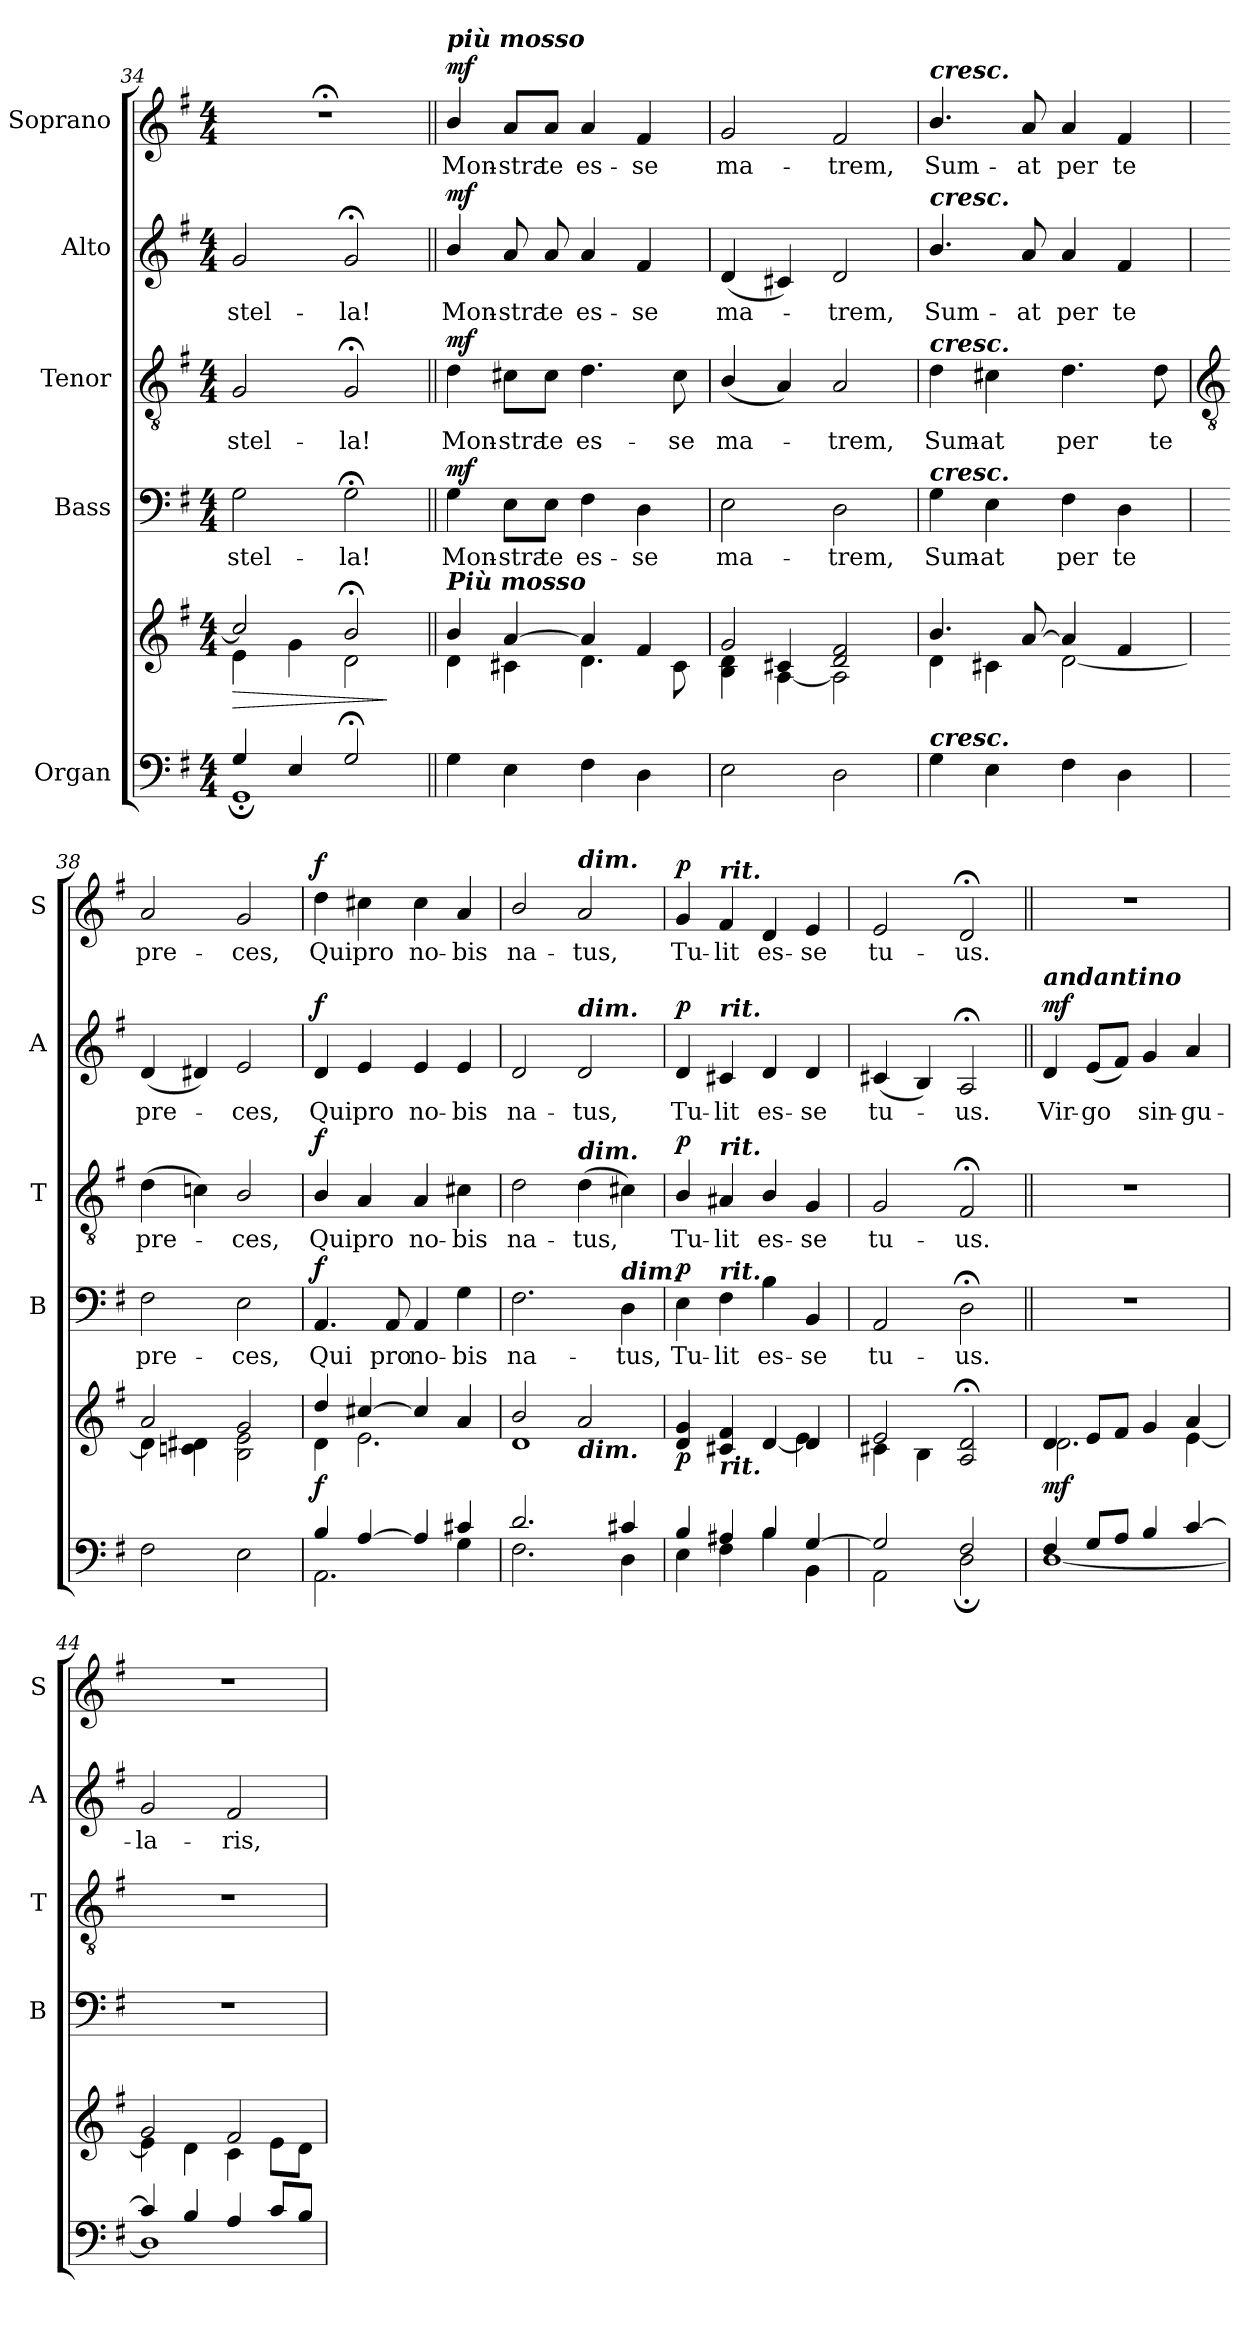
**kern	**kern	**dynam	**kern	**text	**dynam	**kern	**text	**dynam	**kern	**text	**dynam	**kern	**text	**dynam
*part5	*part5	*part5	*part4	*part4	*part4	*part3	*part3	*part3	*part2	*part2	*part2	*part1	*part1	*part1
*staff6	*staff5	*staff5/6	*staff4	*staff4	*staff4	*staff3	*staff3	*staff3	*staff2	*staff2	*staff2	*staff1	*staff1	*staff1
*I"Organ	*	*	*I"Bass	*	*	*I"Tenor	*	*	*I"Alto	*	*	*I"Soprano	*	*
*	*	*	*I'B	*	*	*I'T	*	*	*I'A	*	*	*I'S	*	*
*clefF4	*clefG2	*	*clefF4	*	*	*clefGv2	*	*	*clefG2	*	*	*clefG2	*	*
*k[f#]	*k[f#]	*	*k[f#]	*	*	*k[f#]	*	*	*k[f#]	*	*	*k[f#]	*	*
*G:	*G:	*	*G:	*	*	*G:	*	*	*G:	*	*	*G:	*	*
*M4/4	*M4/4	*	*M4/4	*	*	*M4/4	*	*	*M4/4	*	*	*M4/4	*	*
=34	=34	=34	=34	=34	=34	=34	=34	=34	=34	=34	=34	=34	=34	=34
*^	*	*	*	*	*	*	*	*	*	*	*	*	*	*
*	*^	*	*	*	*	*	*	*	*	*	*	*	*	*	*
!	!	!	!	!LO:HP:b	!	!LO:LY:b	!	!	!LO:LY:b	!	!	!LO:LY:b	!	!	!	!
*	*	*	*^	*	*	*	*	*	*	*	*	*	*	*	*	*
4G/	1GG;\	1ryy	2cc/]	4e\	>	2G	stel-	.	2G	stel-	.	2g	stel-	.	1r;<	.	.
4E/	.	.	.	4g\	.	.	.	.	.	.	.	.	.	.	.	.	.
!	!	!	!	!	!	!	!LO:LY:b	!	!	!LO:LY:b	!	!	!LO:LY:b	!	!	!	!
2G;</	.	.	2b;</	2d\	.	2G;<	-la!	.	2G;<	-la!	.	2g;<	-la!	.	.	.	.
*v	*v	*v	*	*	*	*	*	*	*	*	*	*	*	*	*	*	*
*	*v	*v	*	*	*	*	*	*	*	*	*	*	*	*	*
.	.	]	.	.	.	.	.	.	.	.	.	.	.	.
=35||	=35||	=35||	=35||	=35||	=35||	=35||	=35||	=35||	=35||	=35||	=35||	=35||	=35||	=35||
*	*	*	*	*	*	*	*	*	*	*	*	*MM104	*	*
*^	*^	*	*	*	*	*	*	*	*	*	*	*	*	*
*	*^	*	*	*	*	*	*	*	*	*	*	*	*	*	*	*
!	!	!	!	!	!	!	!	!	!	!	!	!	!	!	!LO:TX:a:Bi:t=più mosso	!	!
!	!	!	!LO:TX:a:Bi:t=Più mosso	!	!	!	!	!	!	!	!	!	!	!	!	!	!
!	!	!	!	!	!	!	!LO:LY:b	!LO:DY:b	!	!LO:LY:b	!LO:DY:b	!	!LO:LY:b	!LO:DY:b	!	!LO:LY:b	!LO:DY:b
1ryy	4G\	1ryy	4b/	4d\	.	4G	Mon-	mf	4d	Mon-	mf	4b/	Mon-	mf	4b/	Mon-	mf
!	!	!	!	!	!	!	!LO:LY:b	!	!	!LO:LY:b	!	!	!LO:LY:b	!	!	!LO:LY:b	!
.	4E\	.	[4a/	4c#X\	.	8E\L	-stra	.	8c#X\L	-stra	.	8a	-stra	.	8a/L	-stra	.
!	!	!	!	!	!	!	!LO:LY:b	!	!	!LO:LY:b	!	!	!LO:LY:b	!	!	!LO:LY:b	!
.	.	.	.	.	.	8E\J	te	.	8c#\J	te	.	8a	te	.	8a/J	te	.
!	!	!	!	!	!	!	!LO:LY:b	!	!	!LO:LY:b	!	!	!LO:LY:b	!	!	!LO:LY:b	!
.	4F#\	.	4a/]	4.d\	.	4F#	es-	.	4.d	es-	.	4a	es-	.	4a	es-	.
!	!	!	!	!	!	!	!LO:LY:b	!	!	!	!	!	!LO:LY:b	!	!	!LO:LY:b	!
.	4D\	.	4f#/	.	.	4D	-se	.	.	.	.	4f#	-se	.	4f#	-se	.
!	!	!	!	!	!	!	!	!	!	!LO:LY:b	!	!	!	!	!	!	!
.	.	.	.	8c#\	.	.	.	.	8c#	-se	.	.	.	.	.	.	.
=36	=36	=36	=36	=36	=36	=36	=36	=36	=36	=36	=36	=36	=36	=36	=36	=36	=36
*	*	*	*	*^	*	*	*	*	*	*	*	*	*	*	*	*	*
!	!	!	!	!	!	!	!	!LO:LY:b	!	!	!LO:LY:b	!	!	!LO:LY:b	!	!	!LO:LY:b	!
4ryy	2E\	1ryy	2g/	4B\ 4d\	4ryy	.	2E	ma-	.	(<4B/	ma-	.	(<4d	ma-	.	2g	ma-	.
4ryy	.	.	.	[4A\	4c#X/	.	.	.	.	4A)	.	.	4c#X)	.	.	.	.	.
!	!	!	!	!	!	!	!	!LO:LY:b	!	!	!LO:LY:b	!	!	!LO:LY:b	!	!	!LO:LY:b	!
2ryy	2D\	.	2d/ 2f#/	2A\]	2ryy	.	2D	-trem,	.	2A	trem,	.	2d	trem,	.	2f#	-trem,	.
=37	=37	=37	=37	=37	=37	=37	=37	=37	=37	=37	=37	=37	=37	=37	=37	=37	=37	=37
!	!	!	!	!	!	!	!	!	!	!	!	!	!	!	!	!LO:TX:a:Bi:t=cresc.	!	!
!	!	!	!	!	!	!	!	!	!	!	!	!	!LO:TX:a:Bi:t=cresc.	!	!	!	!	!
!	!	!	!	!	!	!	!	!	!	!LO:TX:a:Bi:t=cresc.	!	!	!	!	!	!	!	!
!	!	!	!	!	!	!	!LO:TX:a:Bi:t=cresc.	!	!	!	!	!	!	!	!	!	!	!
!LO:TX:a:Bi:t=cresc.	!	!	!	!	!	!	!	!	!	!	!	!	!	!	!	!	!	!
!	!	!	!	!	!	!	!	!LO:LY:b	!	!	!LO:LY:b	!	!	!LO:LY:b	!	!	!LO:LY:b	!
*	*	*	*	*v	*v	*	*	*	*	*	*	*	*	*	*	*	*	*
1ryy	4G\	1ryy	4.b/	4d\	.	4G	Sum-	.	4d	Sum-	.	4.b/	Sum-	.	4.b/	Sum-	.
!	!	!	!	!	!	!	!LO:LY:b	!	!	!LO:LY:b	!	!	!	!	!	!	!
.	4E\	.	.	4c#X\	.	4E	-at	.	4c#X	-at	.	.	.	.	.	.	.
!	!	!	!	!	!	!	!	!	!	!	!	!	!LO:LY:b	!	!	!LO:LY:b	!
.	.	.	[8a/	.	.	.	.	.	.	.	.	8a	-at	.	8a	-at	.
!	!	!	!	!	!	!	!LO:LY:b	!	!	!LO:LY:b	!	!	!LO:LY:b	!	!	!LO:LY:b	!
.	4F#\	.	4a/]	[2d\	.	4F#	per	.	4.d	per	.	4a	per	.	4a	per	.
!	!	!	!	!	!	!	!LO:LY:b	!	!	!	!	!	!LO:LY:b	!	!	!LO:LY:b	!
.	4D\	.	4f#/	.	.	4D	te	.	.	.	.	4f#	te	.	4f#	te	.
!	!	!	!	!	!	!	!	!	!	!LO:LY:b	!	!	!	!	!	!	!
.	.	.	.	.	.	.	.	.	8d	te	.	.	.	.	.	.	.
!!LO:LB:g=z
=38	=38	=38	=38	=38	=38	=38	=38	=38	=38	=38	=38	=38	=38	=38	=38	=38	=38
*	*	*	*	*	*	*	*	*	*clefGv2	*	*	*	*	*	*	*	*
!	!	!	!	!	!	!	!LO:LY:b	!	!	!LO:LY:b	!	!	!LO:LY:b	!	!	!LO:LY:b	!
1ryy	2F#\	1ryy	2a/	4d\]	.	2F#	pre-	.	(>4d	pre-	.	(<4d	pre-	.	2a	pre-	.
.	.	.	.	4cn\ 4d#X\	.	.	.	.	4cn)	.	.	4d#X)	.	.	.	.	.
!	!	!	!	!	!	!	!LO:LY:b	!	!	!LO:LY:b	!	!	!LO:LY:b	!	!	!LO:LY:b	!
.	2E\	.	2g/	2B\ 2e\	.	2E	-ces,	.	2B/	ces,	.	2e	ces,	.	2g	-ces,	.
=39	=39	=39	=39	=39	=39	=39	=39	=39	=39	=39	=39	=39	=39	=39	=39	=39	=39
!	!	!	!	!	!LO:DY:b	!	!LO:LY:b	!LO:DY:b	!	!LO:LY:b	!LO:DY:b	!	!LO:LY:b	!LO:DY:b	!	!LO:LY:b	!LO:DY:b
4B/	2.AA\	1ryy	4dd/	4d\	f	4.AA	Qui	f	4B/	Qui	f	4d	Qui	f	4dd	Qui	f
!	!	!	!	!	!	!	!	!	!	!LO:LY:b	!	!	!LO:LY:b	!	!	!LO:LY:b	!
[4A/	.	.	[4cc#X/	2.e\	.	.	.	.	4A	pro	.	4e	pro	.	4cc#X	pro	.
!	!	!	!	!	!	!	!LO:LY:b	!	!	!	!	!	!	!	!	!	!
.	.	.	.	.	.	8AA	pro	.	.	.	.	.	.	.	.	.	.
!	!	!	!	!	!	!	!LO:LY:b	!	!	!LO:LY:b	!	!	!LO:LY:b	!	!	!LO:LY:b	!
4A/]	.	.	4cc#/]	.	.	4AA	no-	.	4A	no-	.	4e	no-	.	4cc#	no-	.
!	!	!	!	!	!	!	!LO:LY:b	!	!	!LO:LY:b	!	!	!LO:LY:b	!	!	!LO:LY:b	!
4c#X/	4G\	.	4a/	.	.	4G	-bis	.	4c#X	-bis	.	4e	-bis	.	4a	-bis	.
=40	=40	=40	=40	=40	=40	=40	=40	=40	=40	=40	=40	=40	=40	=40	=40	=40	=40
!	!	!	!	!	!	!	!LO:LY:b	!	!	!LO:LY:b	!	!	!LO:LY:b	!	!	!LO:LY:b	!
2.d/	2.F#\	1ryy	2b/	1d\	.	2.F#	na-	.	2d	na-	.	2d	na-	.	2b/	na-	.
!	!	!	!	!	!	!	!	!	!	!	!	!	!	!	!LO:TX:a:Bi:t=dim.	!	!
!	!	!	!	!	!	!	!	!	!	!	!	!LO:TX:a:Bi:t=dim.	!	!	!	!	!
!	!	!	!	!	!	!	!	!	!LO:TX:a:Bi:t=dim.	!	!	!	!	!	!	!	!
!	!	!	!LO:TX:b:Bi:t=dim.	!	!	!	!	!	!	!	!	!	!	!	!	!	!
!	!	!	!	!	!	!	!	!	!	!LO:LY:b	!	!	!LO:LY:b	!	!	!LO:LY:b	!
.	.	.	2a/	.	.	.	.	.	(>4d	-tus,	.	2d	-tus,	.	2a	-tus,	.
!	!	!	!	!	!	!LO:TX:a:Bi:t=dim.	!	!	!	!	!	!	!	!	!	!	!
!	!	!	!	!	!	!	!LO:LY:b	!	!	!	!	!	!	!	!	!	!
4c#X/	4D\	.	.	.	.	4D	-tus,	.	4c#X)	.	.	.	.	.	.	.	.
=41	=41	=41	=41	=41	=41	=41	=41	=41	=41	=41	=41	=41	=41	=41	=41	=41	=41
!	!	!	!	!	!LO:DY:b	!	!LO:LY:b	!LO:DY:b	!	!LO:LY:b	!LO:DY:b	!	!LO:LY:b	!LO:DY:b	!	!LO:LY:b	!LO:DY:b
4B/	4E\	1ryy	4d/ 4g/	2ryy	p	4E	Tu-	p	4B/	Tu-	p	4d	Tu-	p	4g	Tu-	p
!	!	!	!	!	!	!	!	!	!	!	!	!	!	!	!LO:TX:a:Bi:t=rit.	!	!
!	!	!	!	!	!	!	!	!	!	!	!	!LO:TX:a:Bi:t=rit.	!	!	!	!	!
!	!	!	!	!	!	!	!	!	!LO:TX:a:Bi:t=rit.	!	!	!	!	!	!	!	!
!	!	!	!	!	!	!LO:TX:a:Bi:t=rit.	!	!	!	!	!	!	!	!	!	!	!
!	!	!	!LO:TX:b:Bi:t=rit.	!	!	!	!	!	!	!	!	!	!	!	!	!	!
!	!	!	!	!	!	!	!LO:LY:b	!	!	!LO:LY:b	!	!	!LO:LY:b	!	!	!LO:LY:b	!
4A#X/	4F#\	.	4c#X/ 4f#/	.	.	4F#	-lit	.	4A#X	-lit	.	4c#X	-lit	.	4f#	-lit	.
!	!	!	!	!	!	!	!LO:LY:b	!	!	!LO:LY:b	!	!	!LO:LY:b	!	!	!LO:LY:b	!
4B/	4B\	.	[4d/	4ryy	.	4B	es-	.	4B/	es-	.	4d	es-	.	4d	es-	.
!	!	!	!	!	!	!	!LO:LY:b	!	!	!LO:LY:b	!	!	!LO:LY:b	!	!	!LO:LY:b	!
[4G/	4BB\	.	4d/]	4e\	.	4BB	-se	.	4G	-se	.	4d	-se	.	4e	-se	.
=42	=42	=42	=42	=42	=42	=42	=42	=42	=42	=42	=42	=42	=42	=42	=42	=42	=42
!	!	!	!	!	!	!	!LO:LY:b	!	!	!LO:LY:b	!	!	!LO:LY:b	!	!	!LO:LY:b	!
2G/]	2AA\	1ryy	2e/	4c#X\	.	2AA	tu-	.	2G	tu-	.	(<4c#X	tu-	.	2e	tu-	.
.	.	.	.	4B\	.	.	.	.	.	.	.	4B)	.	.	.	.	.
!	!	!	!	!	!	!	!LO:LY:b	!	!	!LO:LY:b	!	!	!LO:LY:b	!	!	!LO:LY:b	!
2F#/	2D;\	.	2A/;< 2d/;<	2ryy	.	2D;<	-us.	.	2F#;<	-us.	.	2A;<	us.	.	2d;<	-us.	.
=43	=43	=43	=43	=43	=43||	=43||	=43||	=43||	=43||	=43||	=43||	=43||	=43||	=43||	=43||	=43||	=43||
*	*	*	*	*	*	*	*	*	*	*	*	*MM96	*	*	*	*	*
!	!	!	!	!	!	!	!	!	!	!	!	!LO:TX:a:Bi:t=andantino	!	!	!	!	!
!	!	!	!	!	!LO:DY:b	!	!	!	!	!	!	!	!LO:LY:b	!LO:DY:b	!	!	!
4F#/	[1D\	1ryy	4d/	2.d\	mf	1r	.	.	1r	.	.	4d	Vir-	mf	1r	.	.
!	!	!	!	!	!	!	!	!	!	!	!	!	!LO:LY:b	!	!	!	!
8G/L	.	.	8e/L	.	.	.	.	.	.	.	.	(<8eL	-go	.	.	.	.
8A/J	.	.	8f#/J	.	.	.	.	.	.	.	.	8f#J)	.	.	.	.	.
!	!	!	!	!	!	!	!	!	!	!	!	!	!LO:LY:b	!	!	!	!
4B/	.	.	4g/	.	.	.	.	.	.	.	.	4g	sin-	.	.	.	.
!	!	!	!	!	!	!	!	!	!	!	!	!	!LO:LY:b	!	!	!	!
[4c/	.	.	4a/	[4e\	.	.	.	.	.	.	.	4a	-gu-	.	.	.	.
=44	=44	=44	=44	=44	=44	=44	=44	=44	=44	=44	=44	=44	=44	=44	=44	=44	=44
!	!	!	!	!	!	!	!	!	!	!	!	!	!LO:LY:b	!	!	!	!
4c/]	1D\]	1ryy	2g/	4e\]	.	1r	.	.	1r	.	.	2g	-la-	.	1r	.	.
4B/	.	.	.	4d\	.	.	.	.	.	.	.	.	.	.	.	.	.
!	!	!	!	!	!	!	!	!	!	!	!	!	!LO:LY:b	!	!	!	!
4A/	.	.	2f#/	4c\	.	.	.	.	.	.	.	2f#	-ris,	.	.	.	.
8c/L	.	.	.	8e\L	.	.	.	.	.	.	.	.	.	.	.	.	.
8B/J	.	.	.	8d\J	.	.	.	.	.	.	.	.	.	.	.	.	.
*v	*v	*v	*	*	*	*	*	*	*	*	*	*	*	*	*	*	*
*	*v	*v	*	*	*	*	*	*	*	*	*	*	*	*	*
=	=	=	=	=	=	=	=	=	=	=	=	=	=	=
*-	*-	*-	*-	*-	*-	*-	*-	*-	*-	*-	*-	*-	*-	*-
